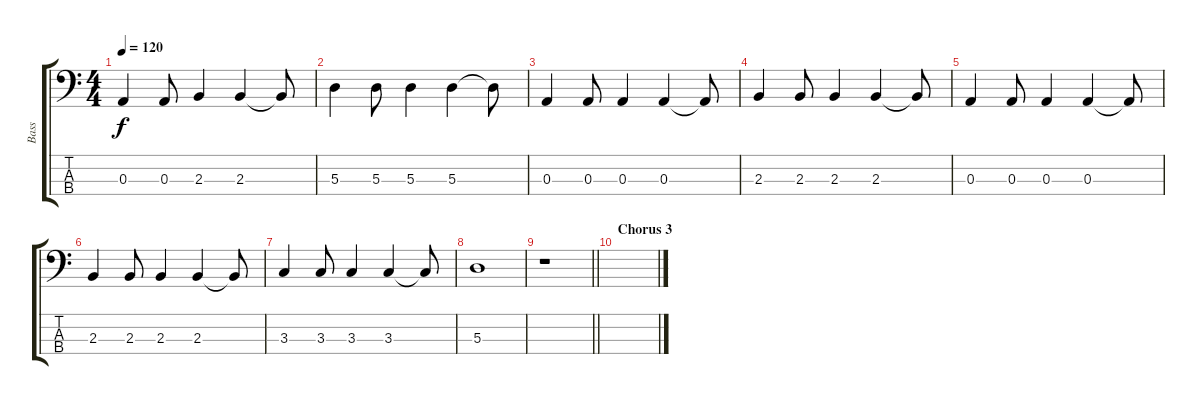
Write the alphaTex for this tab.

\track ("Bass" "Bass") {instrument electricbassfinger}
\staff {score tabs}
\tuning (G2 D2 A1 E1) {hide}
\ts (4 4)
\tempo 120
\clef f4
\ks c
0.3.4{dy f} 0.3.8 2.3.4 2.3.4 2.3{t}.8 |
5.3.4 5.3.8 5.3.4 5.3.4 5.3{t}.8 |
0.3.4 0.3.8 0.3.4 0.3.4 0.3{t}.8 |
2.3.4 2.3.8 2.3.4 2.3.4 2.3{t}.8 |
0.3.4 0.3.8 0.3.4 0.3.4 0.3{t}.8 |
2.3.4 2.3.8 2.3.4 2.3.4 2.3{t}.8 |
3.3.4 3.3.8 3.3.4 3.3.4 3.3{t}.8 |
5.3.1 |
\barLineRight lightlight
r.1 |
\section ("" "Chorus 3")
